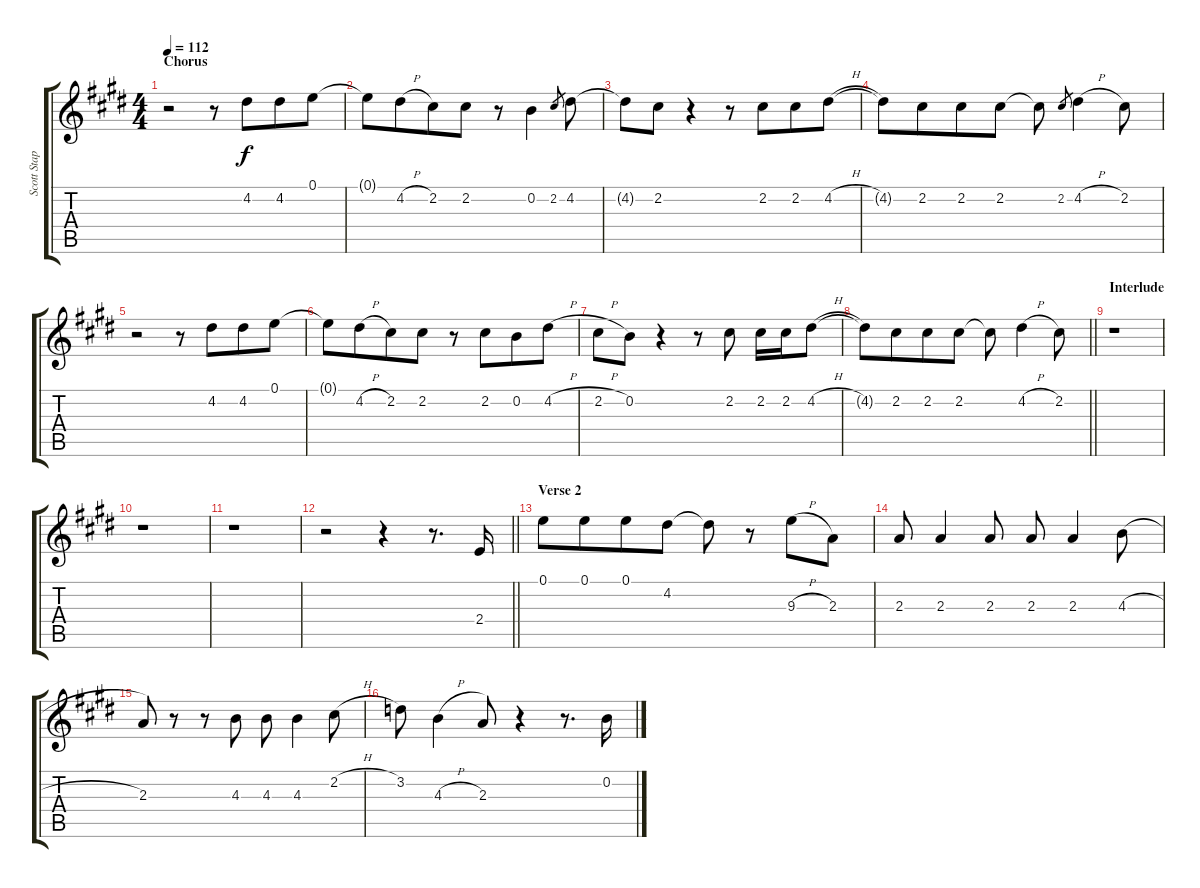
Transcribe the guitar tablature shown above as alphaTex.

\track ("Scott Stapp (Vocals)" "Scott Stap") {instrument overdrivenguitar}
\staff {score tabs}
\tuning (E4 B3 G3 D3 A2 E2) {hide}
\ts (4 4)
\section ("" "Chorus")
\tempo 112
\clef g2
\ks c#minor
r.2{dy f} r.8 4.2.8{beam merge} 4.2.8 0.1.8 |
0.1{t}.8 4.2{h}.8{beam merge} 2.2.8 2.2.8 r.8 0.2.4 2.2.8{gr} 4.2.8 |
4.2{t}.8 2.2.8 r.4 r.8 2.2.8{beam merge} 2.2.8 4.2{h}.8 |
4.2{t}.8 2.2.8{beam merge} 2.2.8 2.2.8 2.2{t}.8 2.2.8{gr} 4.2{h}.4 2.2.8 |
r.2 r.8 4.2.8{beam merge} 4.2.8 0.1.8 |
0.1{t}.8 4.2{h}.8{beam merge} 2.2.8 2.2.8 r.8 2.2.8{beam merge} 0.2.8 4.2{h}.8 |
2.2{h}.8 0.2.8 r.4 r.8 2.2.8 2.2.16 2.2.16 4.2{h}.8 |
\barLineRight lightlight
4.2{t}.8 2.2.8{beam merge} 2.2.8 2.2.8 2.2{t}.8 4.2{h}.4 2.2.8 |
\section ("" "Interlude")
r.1 |
r.1 |
r.1 |
\barLineRight lightlight
r.2 r.4 r.8{d} 2.4.16 |
\section ("" "Verse 2")
0.1.8 0.1.8{beam merge} 0.1.8 4.2.8 4.2{t}.8 r.8 9.3{h}.8 2.3.8 |
2.3.8 2.3.4 2.3.8 2.3.8 2.3.4 4.3{h}.8 |
2.3.8 r.8 r.8 4.3.8 4.3.8 4.3.4 2.2{h}.8 |
3.2.8 4.3{h}.4 2.3.8 r.4 r.8{d} 0.2.16
